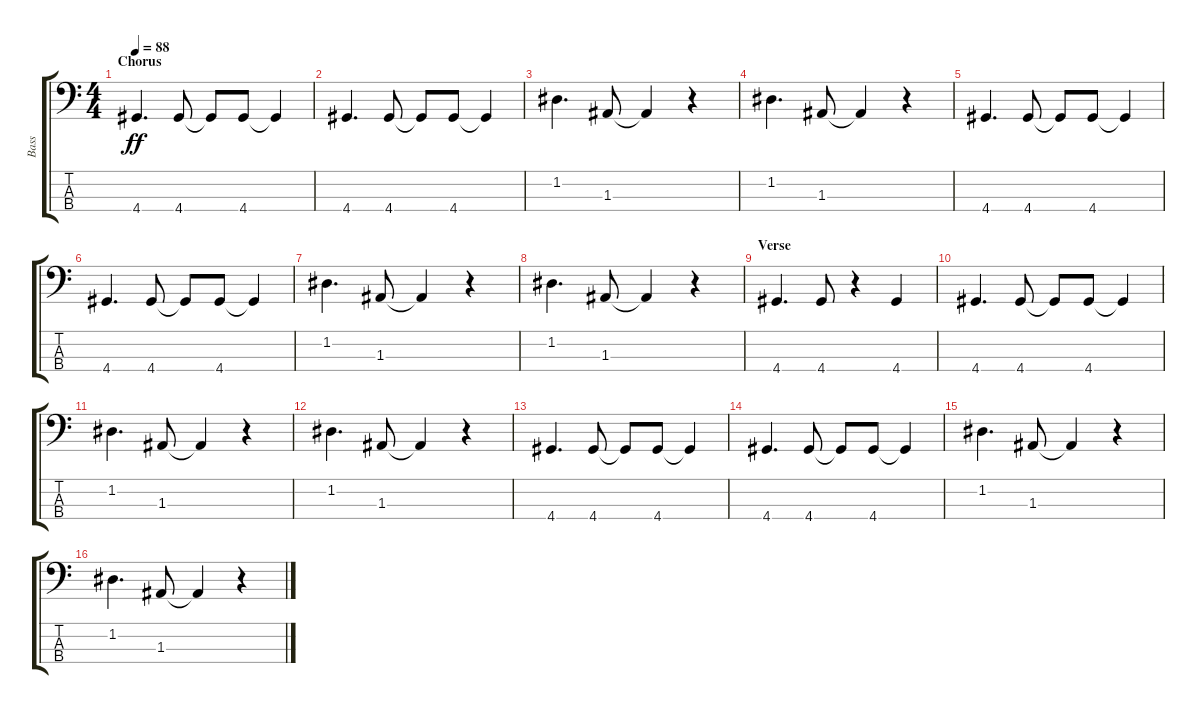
\track ("Bass" "Bass") {solo instrument electricbassfinger}
\staff {score tabs}
\tuning (G2 D2 A1 E1) {hide}
\ts (4 4)
\section ("" "Chorus")
\tempo 88
\clef f4
\ks aminor
4.4.4{d dy ff} 4.4.8 4.4{t}.8 4.4.8 4.4{t}.4 |
4.4.4{d} 4.4.8 4.4{t}.8 4.4.8 4.4{t}.4 |
1.2.4{d} 1.3.8 1.3{t}.4 r.4 |
1.2.4{d} 1.3.8 1.3{t}.4 r.4 |
4.4.4{d} 4.4.8 4.4{t}.8 4.4.8 4.4{t}.4 |
4.4.4{d} 4.4.8 4.4{t}.8 4.4.8 4.4{t}.4 |
1.2.4{d} 1.3.8 1.3{t}.4 r.4 |
1.2.4{d} 1.3.8 1.3{t}.4 r.4 |
\section ("" "Verse")
4.4.4{d} 4.4.8 r.4 4.4.4 |
4.4.4{d} 4.4.8 4.4{t}.8 4.4.8 4.4{t}.4 |
1.2.4{d} 1.3.8 1.3{t}.4 r.4 |
1.2.4{d} 1.3.8 1.3{t}.4 r.4 |
4.4.4{d} 4.4.8 4.4{t}.8 4.4.8 4.4{t}.4 |
4.4.4{d} 4.4.8 4.4{t}.8 4.4.8 4.4{t}.4 |
1.2.4{d} 1.3.8 1.3{t}.4 r.4 |
1.2.4{d} 1.3.8 1.3{t}.4 r.4
